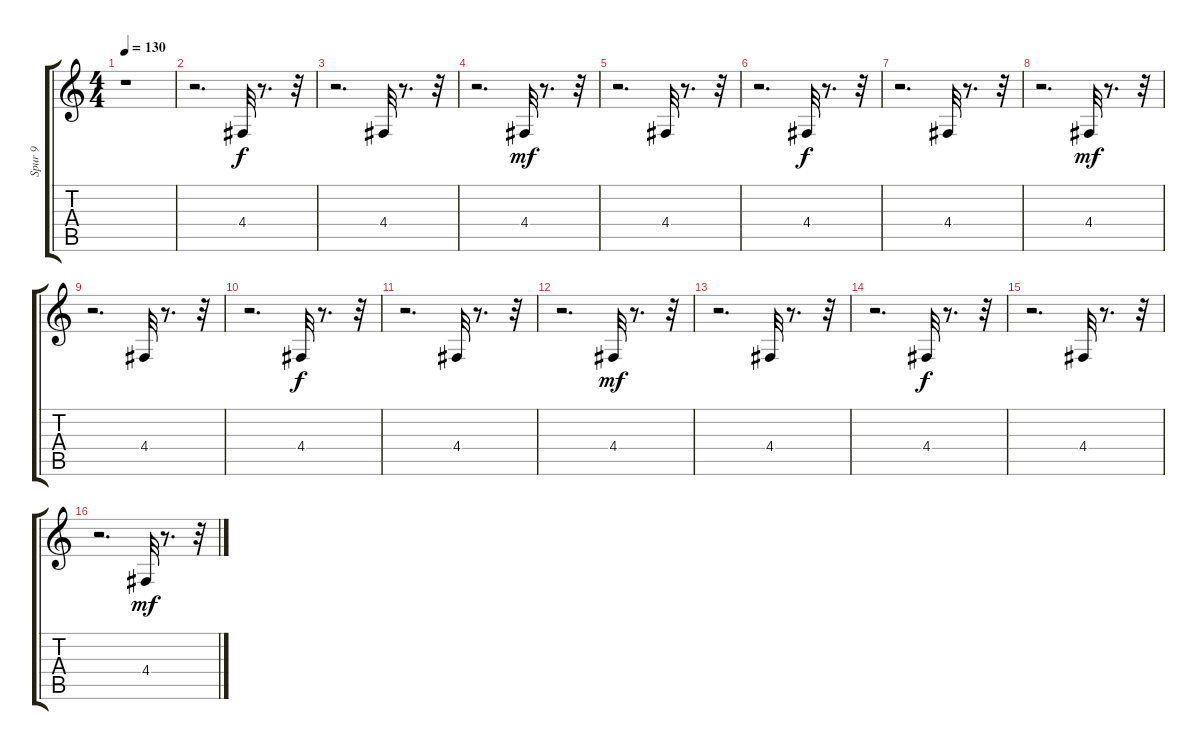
\track ("Spur 9" "Spur 9") {instrument drawbarorgan}
\staff {score tabs}
\tuning (E4 B3 G3 D3 A2 E2) {hide}
\ts (4 4)
\tempo 130
\clef g2
\ks c
r.1{dy f instrument drawbarorgan} |
r.2{d} 4.4.32 r.8{d} r.32 |
r.2{d} 4.4.32 r.8{d} r.32 |
r.2{d} 4.4.32{dy mf} r.8{d} r.32 |
r.2{d} 4.4.32 r.8{d} r.32 |
r.2{d} 4.4.32{dy f} r.8{d} r.32 |
r.2{d} 4.4.32 r.8{d} r.32 |
r.2{d} 4.4.32{dy mf} r.8{d} r.32 |
r.2{d} 4.4.32 r.8{d} r.32 |
r.2{d} 4.4.32{dy f} r.8{d} r.32 |
r.2{d} 4.4.32 r.8{d} r.32 |
r.2{d} 4.4.32{dy mf} r.8{d} r.32 |
r.2{d} 4.4.32 r.8{d} r.32 |
r.2{d} 4.4.32{dy f} r.8{d} r.32 |
r.2{d} 4.4.32 r.8{d} r.32 |
r.2{d} 4.4.32{dy mf} r.8{d} r.32
